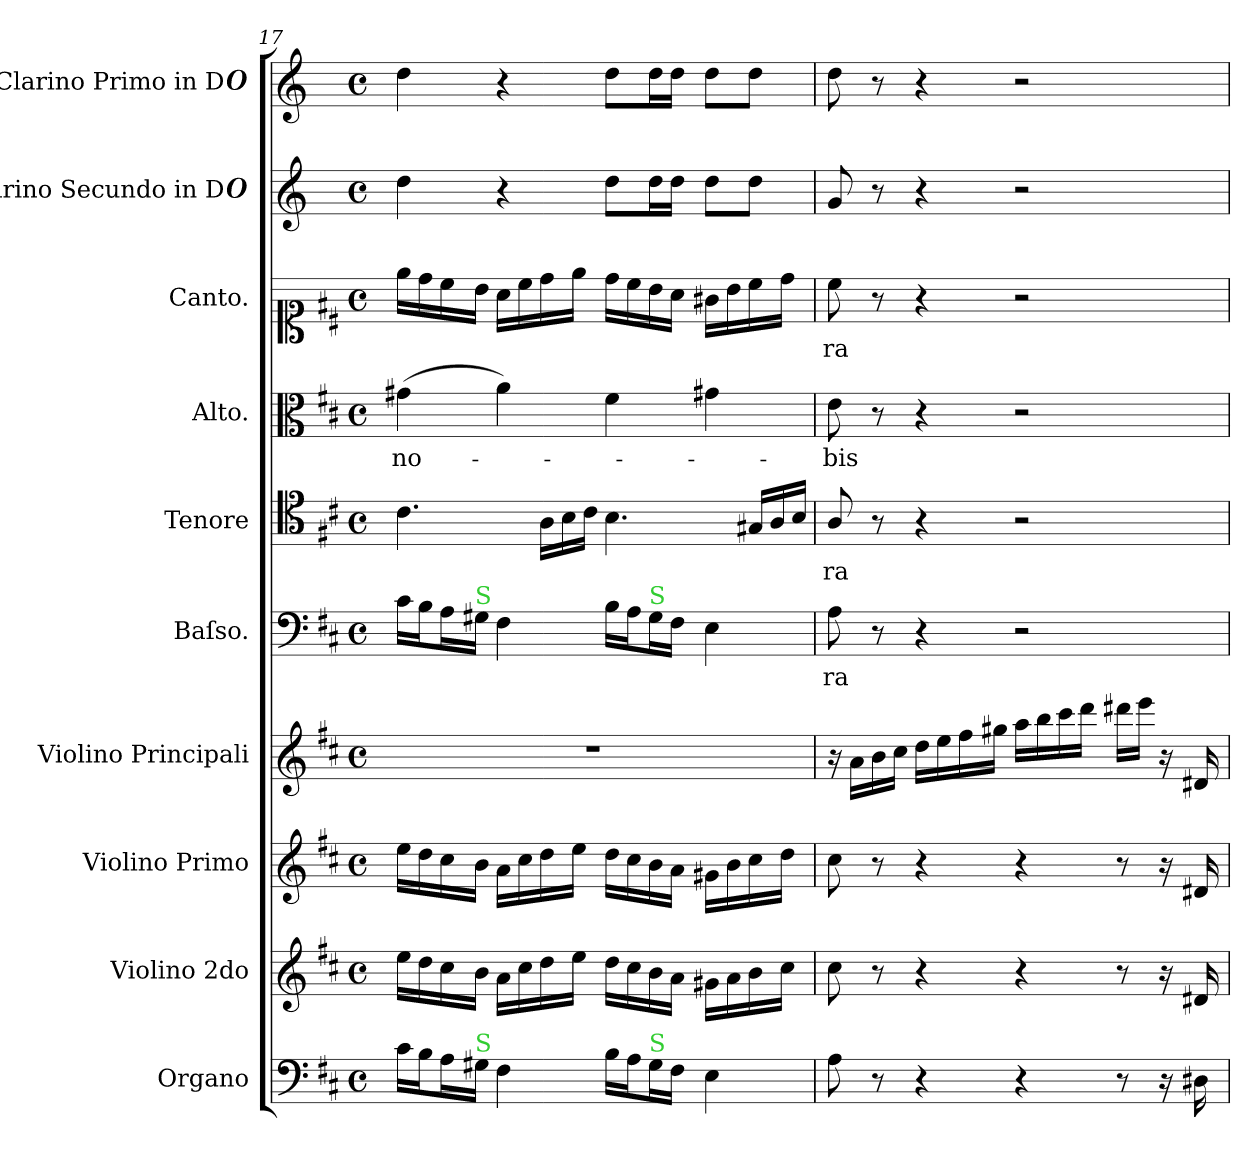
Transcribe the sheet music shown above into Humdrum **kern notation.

**kern	**kern	**kern	**kern	**kern	**text	**kern	**text	**kern	**text	**kern	**text	**kern	**kern
*part10	*part9	*part8	*part7	*part6	*part6	*part5	*part5	*part4	*part4	*part3	*part3	*part2	*part1
*staff10	*staff9	*staff8	*staff7	*staff6	*staff6	*staff5	*staff5	*staff4	*staff4	*staff3	*staff3	*staff2	*staff1
*I"Organo	*I"Violino 2do	*I"Violino Primo	*I"Violino Principali	*I"Baſso.	*	*I"Tenore	*	*I"Alto.	*	*I"Canto.	*	*I"Clarino Secundo in D#	*I"Clarino Primo in D#
*I'org	*I'vl 2	*I'vl 1	*I'vl princ	*I'B	*	*I'T	*	*I'A	*	*	*	*I'Clno 2	*I'Clno 1
*clefF4	*clefG2	*clefG2	*clefG2	*clefF4	*	*clefC4	*	*clefC3	*	*clefC1	*	*clefG2	*clefG2
*	*	*	*	*	*	*	*	*	*	*	*	*ITrd-1c-2	*ITrd-1c-2
*k[f#c#]	*k[f#c#]	*k[f#c#]	*k[f#c#]	*k[f#c#]	*	*k[f#c#]	*	*k[f#c#]	*	*k[f#c#]	*	*k[f#c#]	*k[f#c#]
*M4/4	*M4/4	*M4/4	*M4/4	*M4/4	*	*M4/4	*	*M4/4	*	*M4/4	*	*M4/4	*M4/4
*met(c)	*met(c)	*met(c)	*met(c)	*met(c)	*	*met(c)	*	*met(c)	*	*met(c)	*	*met(c)	*met(c)
=17	=17	=17	=17	=17	=17	=17	=17	=17	=17	=17	=17	=17	=17
16c#\LL	16ee\LL	16ee\LL	1r	16c#\LL	.	4.c#\	.	(4g#X\	no-	16ee\LL	.	4ee\	4ee\
16B\J	16dd\	16dd\	.	16B\J	.	.	.	.	.	16dd\	.	.	.
16A\L	16cc#\	16cc#\	.	16A\L	.	.	.	.	.	16cc#\	.	.	.
!	!	!	!	!LO:TX:a:color=limegreen:t=S	!	!	!	!	!	!	!	!	!
!LO:TX:a:color=limegreen:t=S	!	!	!	!	!	!	!	!	!	!	!	!	!
16G#X\JJ	16b\JJ	16b\JJ	.	16G#X\JJ	.	.	.	.	.	16b\JJ	.	.	.
4F#\	16a\LL	16a\LL	.	4F#\	.	.	.	4a\)	.	16a\LL	.	4r	4r
.	16cc#\	16cc#\	.	.	.	.	.	.	.	16cc#\	.	.	.
*	*	*	*	*	*	*Xtuplet	*	*	*	*	*	*	*
.	16dd\	16dd\	.	.	.	24A\LL	.	.	.	16dd\	.	.	.
.	.	.	.	.	.	24B\	.	.	.	.	.	.	.
.	16ee\JJ	16ee\JJ	.	.	.	.	.	.	.	16ee\JJ	.	.	.
.	.	.	.	.	.	24c#\JJ	.	.	.	.	.	.	.
16B\LL	16dd\LL	16dd\LL	.	16B\LL	.	4.B\	.	4f#\	.	16dd\LL	.	8ee\L	8ee\L
16A\J	16cc#\	16cc#\	.	16A\J	.	.	.	.	.	16cc#\	.	.	.
!	!	!	!	!LO:TX:a:color=limegreen:t=S	!	!	!	!	!	!	!	!	!
!LO:TX:a:color=limegreen:t=S	!	!	!	!	!	!	!	!	!	!	!	!	!
16G#\L	16b\	16b\	.	16G#\L	.	.	.	.	.	16b\	.	16ee\L	16ee\L
16F#\JJ	16a\JJ	16a\JJ	.	16F#\JJ	.	.	.	.	.	16a\JJ	.	16ee\JJ	16ee\JJ
4E\	16g#X\LL	16g#X\LL	.	4E\	.	.	.	4g#X\	.	16g#X\LL	.	8ee\L	8ee\L
.	16a\	16b\	.	.	.	.	.	.	.	16b\	.	.	.
.	16b\	16cc#\	.	.	.	24G#X/LL	.	.	.	16cc#\	.	8ee\J	8ee\J
.	.	.	.	.	.	24A/	.	.	.	.	.	.	.
.	16cc#\JJ	16dd\JJ	.	.	.	.	.	.	.	16dd\JJ	.	.	.
.	.	.	.	.	.	24B/JJ	.	.	.	.	.	.	.
=18	=18	=18	=18	=18	=18	=18	=18	=18	=18	=18	=18	=18	=18
8A\	8cc#\	8cc#\	16r	8A\	-ra	8A/	-ra	8e\	-bis	8cc#\	-ra	8a/	8ee\
.	.	.	16a\LL	.	.	.	.	.	.	.	.	.	.
8r	8r	8r	16b\	8r	.	8r	.	8r	.	8r	.	8r	8r
.	.	.	16cc#\JJ	.	.	.	.	.	.	.	.	.	.
4r	4r	4r	16dd\LL	4r	.	4r	.	4r	.	4r	.	4r	4r
.	.	.	16ee\	.	.	.	.	.	.	.	.	.	.
.	.	.	16ff#\	.	.	.	.	.	.	.	.	.	.
.	.	.	16gg#X\JJ	.	.	.	.	.	.	.	.	.	.
4r	4r	4r	16aa\LL	2r	.	2r	.	2r	.	2r	.	2r	2r
.	.	.	16bb\	.	.	.	.	.	.	.	.	.	.
.	.	.	16ccc#\	.	.	.	.	.	.	.	.	.	.
.	.	.	16ddd\JJ	.	.	.	.	.	.	.	.	.	.
8r	8r	8r	16ddd#X\LL	.	.	.	.	.	.	.	.	.	.
.	.	.	16eee\JJ	.	.	.	.	.	.	.	.	.	.
16r	16r	16r	16r	.	.	.	.	.	.	.	.	.	.
16D#X\	16d#X/	16d#X/	16d#X/	.	.	.	.	.	.	.	.	.	.
=	=	=	=	=	=	=	=	=	=	=	=	=	=
*-	*-	*-	*-	*-	*-	*-	*-	*-	*-	*-	*-	*-	*-
